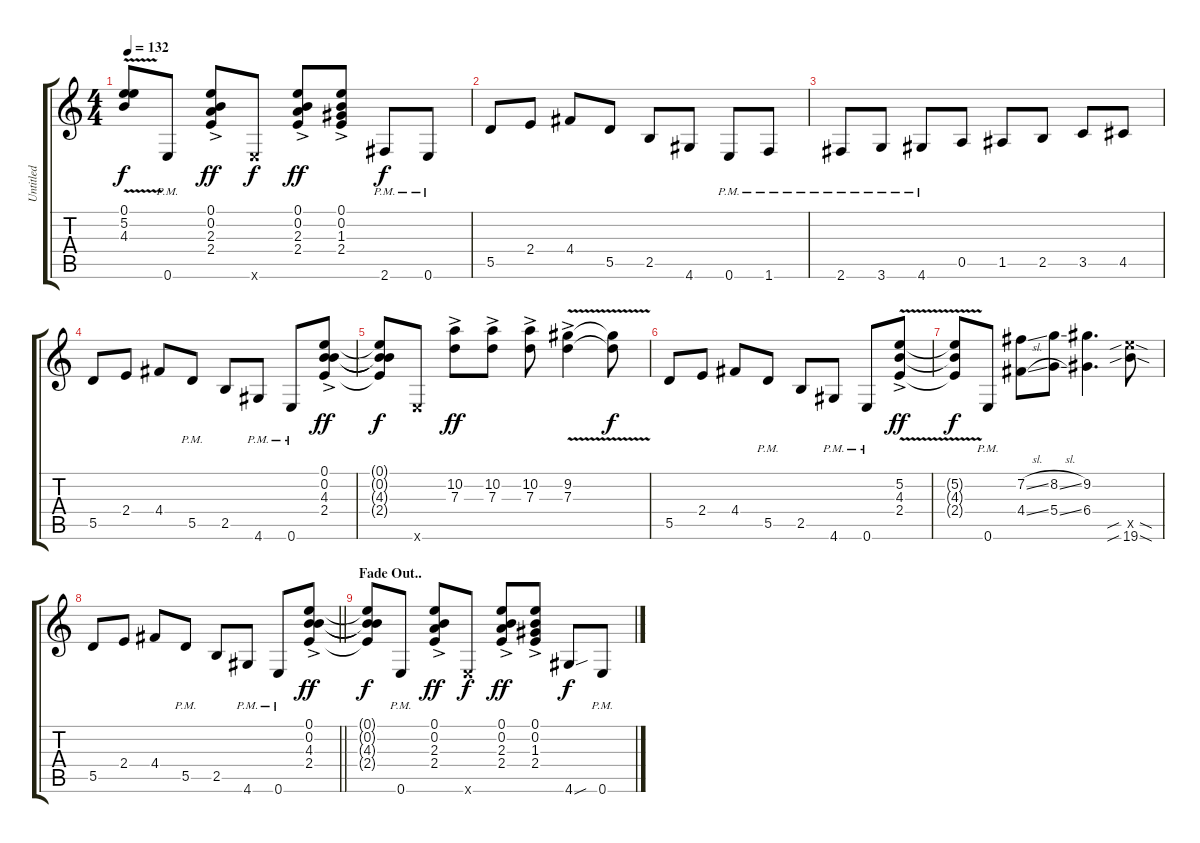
\track ("Untitled" "Untitled") {instrument overdrivenguitar}
\staff {score tabs}
\tuning (E4 B3 G3 D3 A2 E2) {hide}
\ts (4 4)
\tempo 132
\clef g2
\ks c
(0.1{v t} 5.2{v t} 4.3{v t}).8{dy f} 0.6{pm}.8 (0.1{ac} 0.2{ac} 2.3{ac} 2.4{ac}).8{dy ff} 0.6{x}.8{dy f} (0.1{ac} 0.2{ac} 2.3{ac} 2.4{ac}).8{dy ff} (0.1{ac} 0.2{ac} 1.3{ac} 2.4{ac}).8 2.6{pm}.8{dy f} 0.6{pm}.8 |
5.5.8 2.4.8 4.4.8 5.5.8 2.5.8 4.6.8 0.6{pm}.8 1.6{pm}.8 |
2.6{pm}.8 3.6{pm}.8 4.6{pm}.8 0.5.8 1.5.8 2.5.8 3.5.8 4.5.8 |
5.5.8 2.4.8 4.4.8 5.5{pm}.8 2.5.8 4.6{pm}.8 0.6{pm}.8 (0.1{ac} 0.2{ac} 4.3{ac} 2.4{ac}).8{dy ff} |
(0.1{t} 0.2{t} 4.3{t} 2.4{t}).8{dy f} 0.6{x}.8 (10.2{ac} 7.3{ac}).8{dy ff} (10.2{ac} 7.3{ac}).8 (10.2{ac} 7.3{ac}).8 (9.2{v ac} 7.3{v ac}).4 (9.2{v t} 7.3{v t}).8{dy f} |
5.5.8 2.4.8 4.4.8 5.5{pm}.8 2.5.8 4.6{pm}.8 0.6{pm}.8 (5.2{v ac} 4.3{v ac} 2.4{v ac}).8{dy ff} |
(5.2{v t} 4.3{v t} 2.4{v t}).8{dy f} 0.6{pm}.8 (7.2{sl} 4.4{sl}).8 (8.2{sl} 5.4{sl}).8 (9.2 6.4).4{d} (19.5{sib sod x} 19.6{sib sod}).8 |
\barLineRight lightlight
5.5.8 2.4.8 4.4.8 5.5{pm}.8 2.5.8 4.6{pm}.8 0.6{pm}.8 (0.1{ac} 0.2{ac} 4.3{ac} 2.4{ac}).8{dy ff} |
\section ("" "Fade Out..")
(0.1{t} 0.2{t} 4.3{t} 2.4{t}).8{dy f} 0.6{pm}.8 (0.1{ac} 0.2{ac} 2.3{ac} 2.4{ac}).8{dy ff} 0.6{x}.8{dy f} (0.1{ac} 0.2{ac} 2.3{ac} 2.4{ac}).8{dy ff} (0.1{ac} 0.2{ac} 1.3{ac} 2.4{ac}).8 4.6{sou}.8{dy f} 0.6{pm}.8
